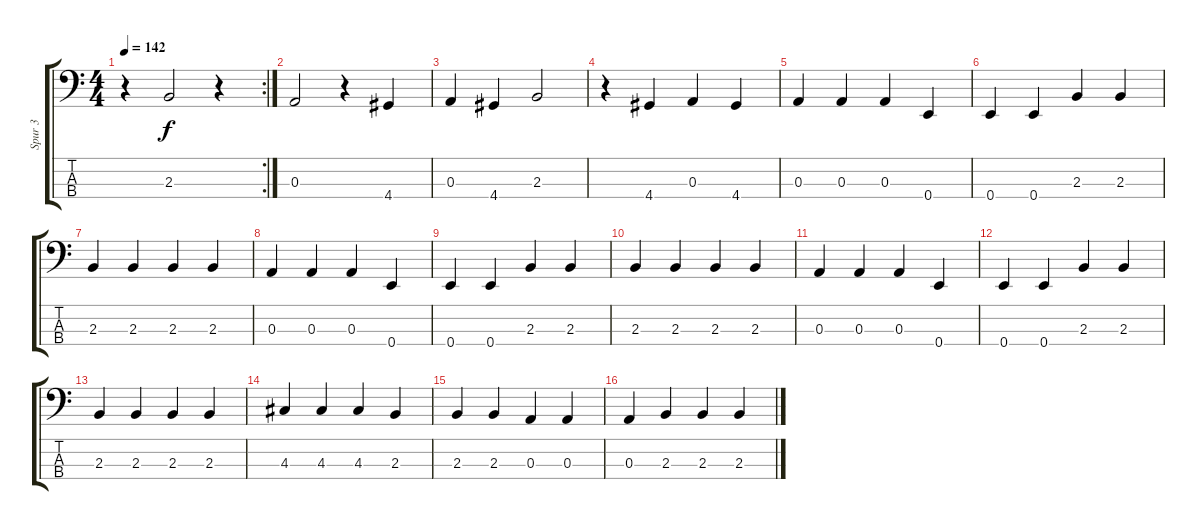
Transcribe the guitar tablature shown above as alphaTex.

\track ("Spur 3" "Spur 3") {instrument acousticbass}
\staff {score tabs}
\tuning (G2 D2 A1 E1) {hide}
\rc 2
\ts (4 4)
\tempo 142
\clef f4
\ks c
r.4{dy f} 2.3.2 r.4 |
0.3.2 r.4 4.4.4 |
0.3.4 4.4.4 2.3.2 |
r.4 4.4.4 0.3.4 4.4.4 |
0.3.4 0.3.4 0.3.4 0.4.4 |
0.4.4 0.4.4 2.3.4 2.3.4 |
2.3.4 2.3.4 2.3.4 2.3.4 |
0.3.4 0.3.4 0.3.4 0.4.4 |
0.4.4 0.4.4 2.3.4 2.3.4 |
2.3.4 2.3.4 2.3.4 2.3.4 |
0.3.4 0.3.4 0.3.4 0.4.4 |
0.4.4 0.4.4 2.3.4 2.3.4 |
2.3.4 2.3.4 2.3.4 2.3.4 |
4.3.4 4.3.4 4.3.4 2.3.4 |
2.3.4 2.3.4 0.3.4 0.3.4 |
0.3.4 2.3.4 2.3.4 2.3.4
